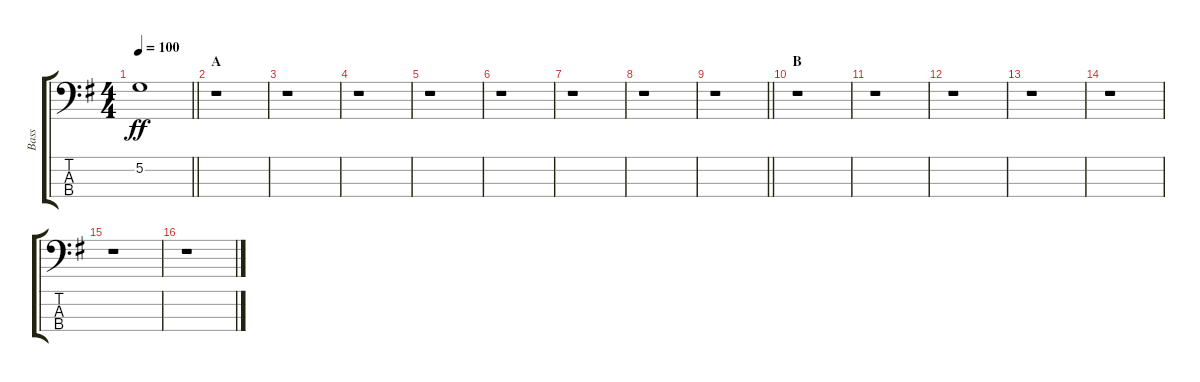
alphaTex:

\track ("Bass" "Bass") {instrument electricbassfinger}
\staff {score tabs}
\tuning (G2 D2 A1 E1) {hide}
\ts (4 4)
\tempo 100
\clef f4
\barLineRight lightlight
\ks g
5.2.1{dy ff} |
\section ("" "A")
r.1 |
r.1 |
r.1 |
r.1 |
r.1 |
r.1 |
r.1 |
\barLineRight lightlight
r.1 |
\section ("" "B")
r.1 |
r.1 |
r.1 |
r.1 |
r.1 |
r.1 |
r.1
